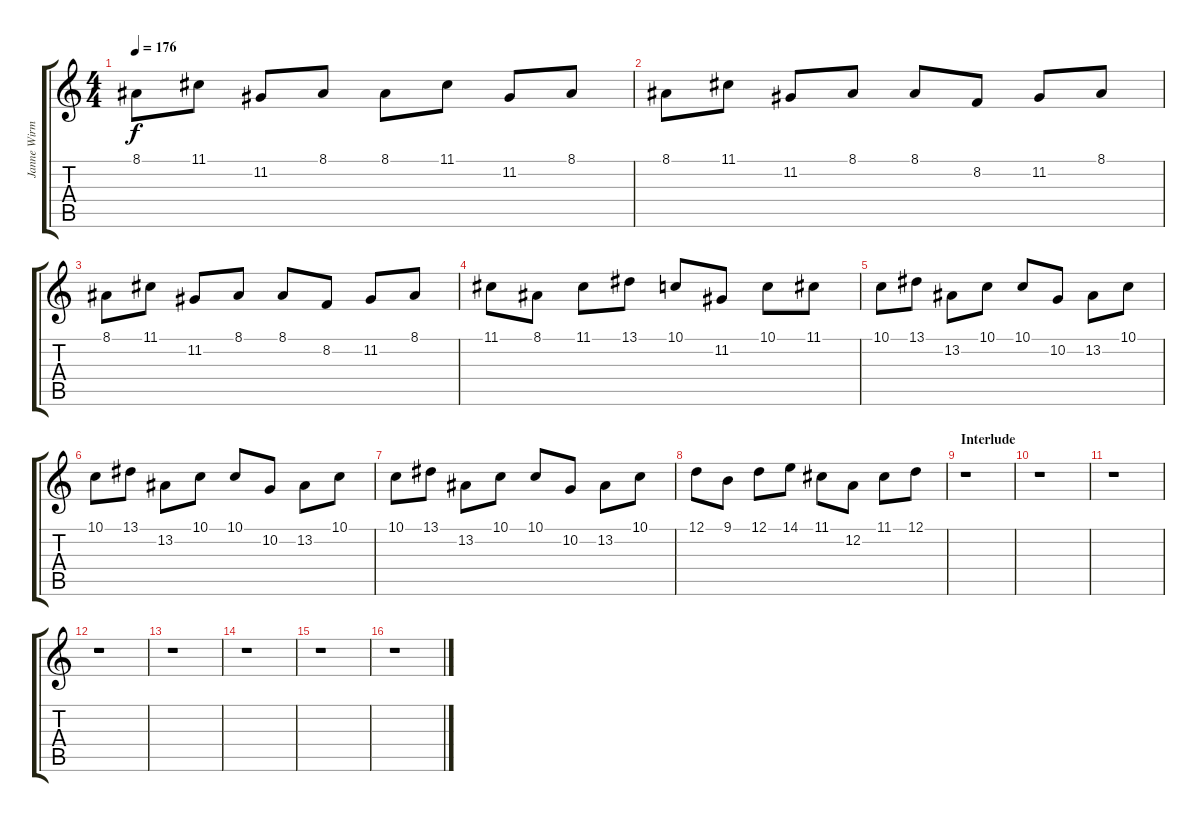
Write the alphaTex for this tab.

\track ("Janne Wirman [Rhy. Keys 1]" "Janne Wirm") {instrument tremolostrings}
\staff {score tabs}
\tuning (D4 A3 F3 C3 G2 C2) {hide}
\ts (4 4)
\tempo 176
\clef g2
\ks c
8.1.8{dy f} 11.1.8 11.2.8 8.1.8 8.1.8 11.1.8 11.2.8 8.1.8 |
8.1.8 11.1.8 11.2.8 8.1.8 8.1.8 8.2.8 11.2.8 8.1.8 |
8.1.8 11.1.8 11.2.8 8.1.8 8.1.8 8.2.8 11.2.8 8.1.8 |
11.1.8 8.1.8 11.1.8 13.1.8 10.1.8 11.2.8 10.1.8 11.1.8 |
10.1.8 13.1.8 13.2.8 10.1.8 10.1.8 10.2.8 13.2.8 10.1.8 |
10.1.8 13.1.8 13.2.8 10.1.8 10.1.8 10.2.8 13.2.8 10.1.8 |
10.1.8 13.1.8 13.2.8 10.1.8 10.1.8 10.2.8 13.2.8 10.1.8 |
12.1.8 9.1.8 12.1.8 14.1.8 11.1.8 12.2.8 11.1.8 12.1.8 |
\section ("" "Interlude")
r.1 |
r.1 |
r.1 |
r.1 |
r.1 |
r.1 |
r.1 |
r.1
